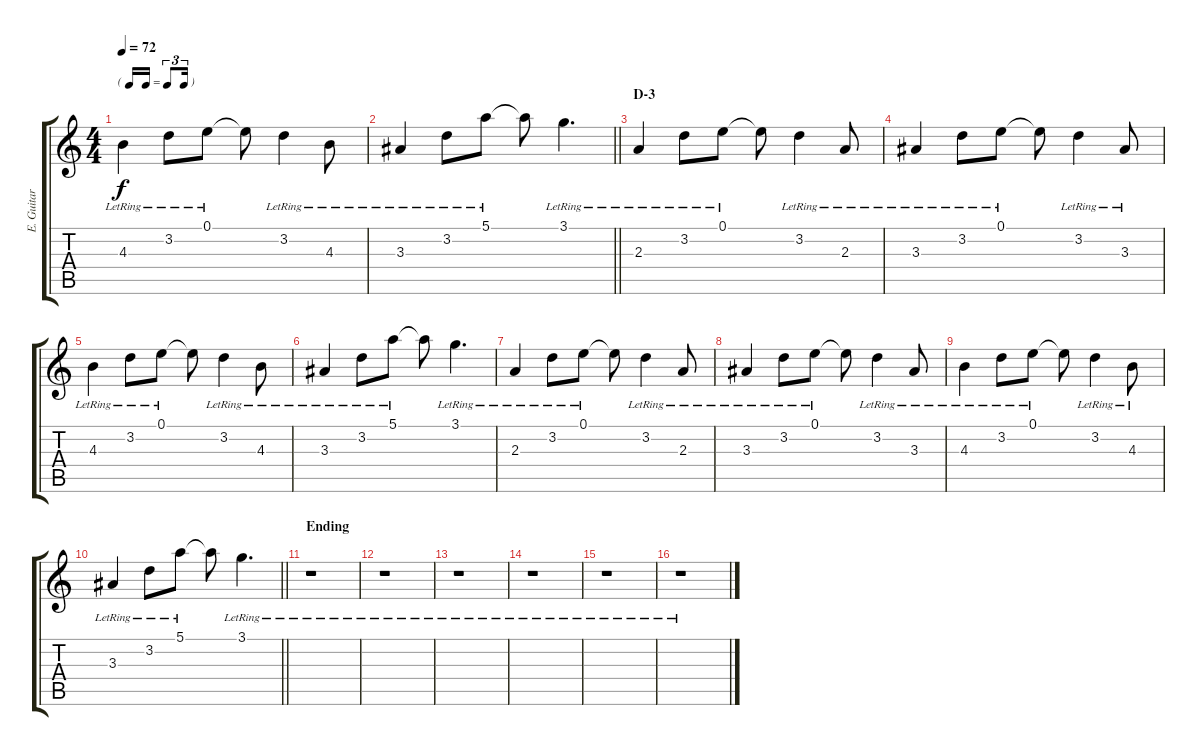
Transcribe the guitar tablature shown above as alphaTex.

\track ("E. Guitar II" "E. Guitar ") {instrument overdrivenguitar}
\staff {score tabs}
\tuning (E4 B3 G3 D3 A2 E2) {hide}
\ts (4 4)
\tf triplet16th
\tempo 72
\clef g2
\ks c
4.3{lr}.4{dy f} 3.2{lr}.8 0.1{lr}.8 0.1{t}.8 3.2{lr}.4 4.3{lr}.8 |
\barLineRight lightlight
3.3{lr}.4 3.2{lr}.8 5.1{lr}.8 5.1{t}.8 3.1{lr}.4{d} |
\section ("" "D-3")
2.3{lr}.4 3.2{lr}.8 0.1{lr}.8 0.1{t}.8 3.2{lr}.4 2.3{lr}.8 |
3.3{lr}.4 3.2{lr}.8 0.1{lr}.8 0.1{t}.8 3.2{lr}.4 3.3{lr}.8 |
4.3{lr}.4 3.2{lr}.8 0.1{lr}.8 0.1{t}.8 3.2{lr}.4 4.3{lr}.8 |
3.3{lr}.4 3.2{lr}.8 5.1{lr}.8 5.1{t}.8 3.1{lr}.4{d} |
2.3{lr}.4 3.2{lr}.8 0.1{lr}.8 0.1{t}.8 3.2{lr}.4 2.3{lr}.8 |
3.3{lr}.4 3.2{lr}.8 0.1{lr}.8 0.1{t}.8 3.2{lr}.4 3.3{lr}.8 |
4.3{lr}.4 3.2{lr}.8 0.1{lr}.8 0.1{t}.8 3.2{lr}.4 4.3{lr}.8 |
\barLineRight lightlight
3.3{lr}.4 3.2{lr}.8 5.1{lr}.8 5.1{t}.8 3.1{lr}.4{d} |
\section ("" "Ending")
r.1 |
r.1 |
r.1 |
r.1 |
r.1 |
r.1
